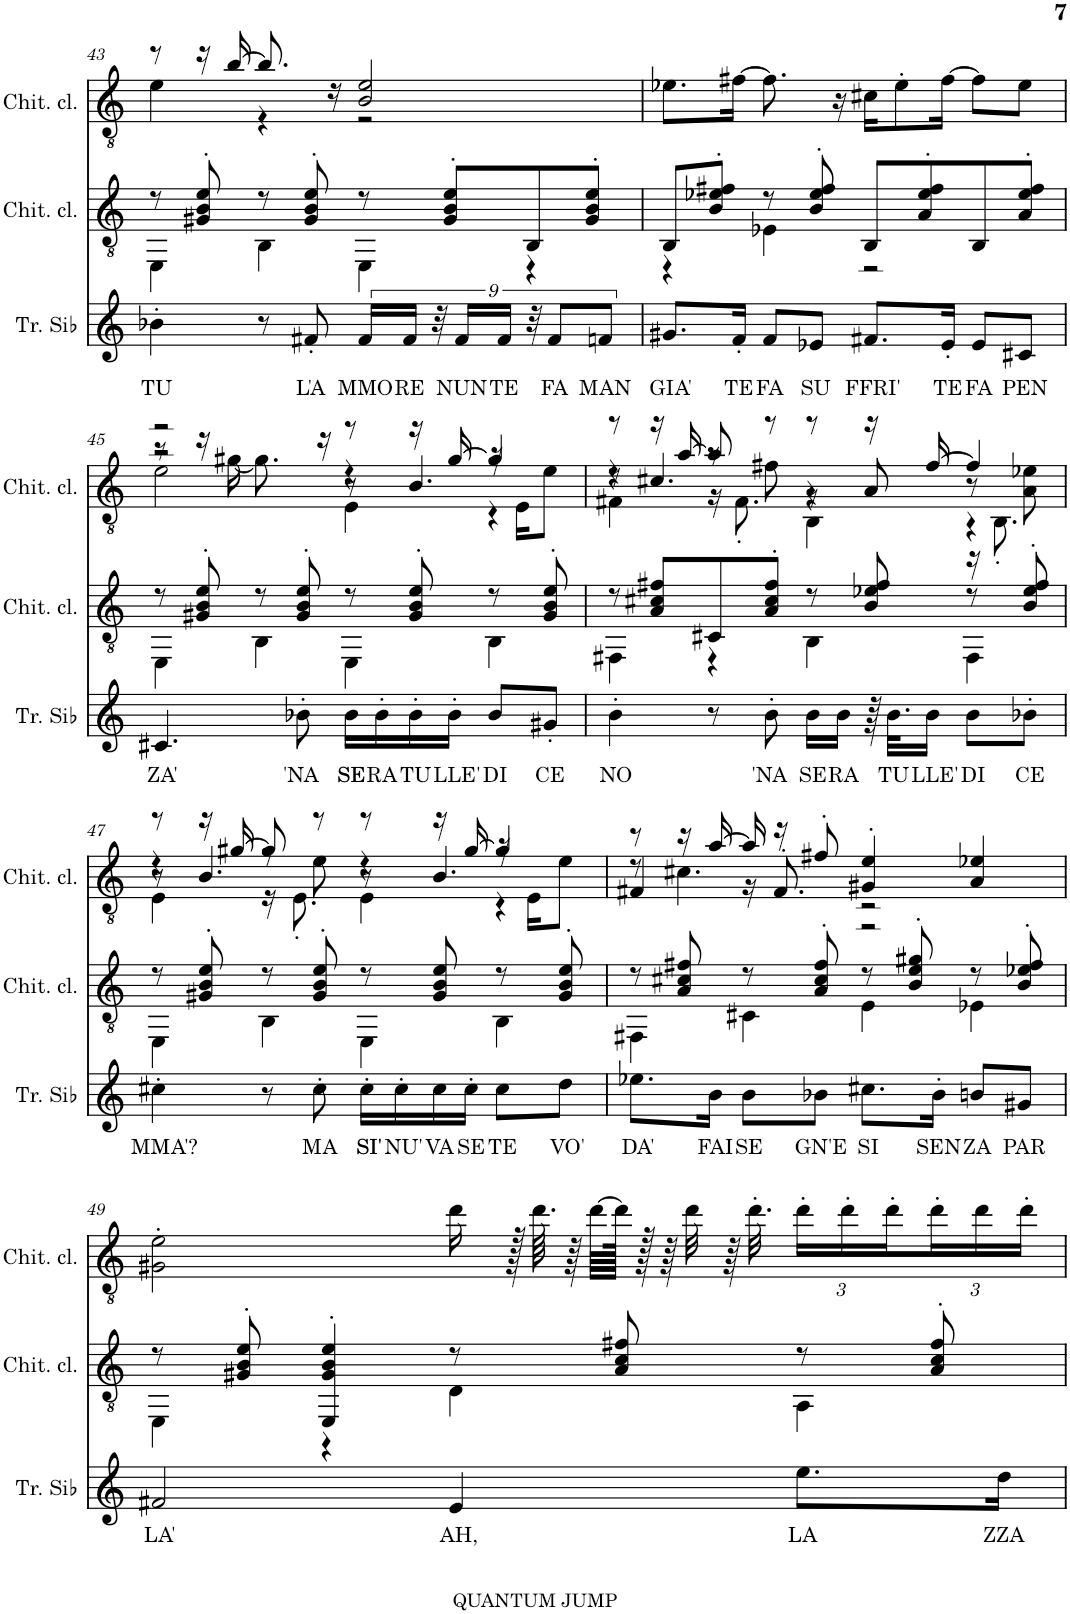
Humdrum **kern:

**kern	**text	**kern	**kern
*part3	*part3	*part2	*part1
*staff3	*staff3	*staff2	*staff1
*I"Tromba in Sib	*	*I"Chitarra classica	*I"Chitarra acustica, LAZZARELLA
*I'Tr. Sib	*	*I'Chit. cl.	*I'Chit. cl.
!!LO:PB:g=z
*clefG2	*	*clefGv2	*clefGv2
*Trd1c2	*	*	*
*k[]	*	*k[]	*k[]
*M4/4	*	*M4/4	*M4/4
=43	=43	=43	=43
!	!LO:LY:b	!	!
*	*	*^	*^
4b-X'\	TU	8r	4EE\	8r	4e\
.	.	8G#X/' 8B/' 8e/'	.	16r	.
.	.	.	.	[16b/	.
8r	.	8r	4BB\	8.b/]	4r
!	!LO:LY:b	!	!	!	!
8f#X'/	L'A	8G#/' 8B/' 8e/'	.	.	.
.	.	.	.	16r	.
!	!LO:LY:b	!	!	!	!
18f#/LL	MMO	8r	4EE\	2B/ 2e/	2r
!	!LO:LY:b	!	!	!	!
18f#/JJ	RE	.	.	.	.
36r	.	.	.	.	.
.	.	8G#/' 8B/' 8e/'L	.	.	.
!	!LO:LY:b	!	!	!	!
18f#/LL	NUN	.	.	.	.
!	!LO:LY:b	!	!	!	!
18f#/JJ	TE	.	.	.	.
36r	.	8BB/	4r	.	.
!	!LO:LY:b	!	!	!	!
9f#/L	FA	.	.	.	.
.	.	8G#/' 8B/' 8e/'J	.	.	.
!	!LO:LY:b	!	!	!	!
9fn/J	MAN	.	.	.	.
*	*	*	*	*v	*v
=44	=44	=44	=44	=44
!	!LO:LY:b	!	!	!
8.g#X/L	GIA'	8BB/L	4r	8.e-X\L
.	.	8B/' 8e-X/' 8f#X/'J	.	.
!	!LO:LY:b	!	!	!
16f'/Jk	TE	.	.	[16f#X\Jk
!	!LO:LY:b	!	!	!
8f/L	FA	8r	4E-X\	8.f#\]
!	!LO:LY:b	!	!	!
8e-X/J	SU	8B/' 8e-/' 8f#/'	.	.
.	.	.	.	16r
!	!LO:LY:b	!	!	!
8.f#X/L	FFRI'	8BB/L	2r	16c#X\KL
.	.	.	.	8e-'\
.	.	8A/' 8e-/' 8f#/'	.	.
!	!LO:LY:b	!	!	!
16e-'/Jk	TE	.	.	[16f#\Jk
!	!LO:LY:b	!	!	!
8e-/L	FA	8BB/	.	8f#\L]
!	!LO:LY:b	!	!	!
8c#X/J	PEN	8A/' 8e-/' 8f#/'J	.	8e-\J
!!LO:LB:g=z
=45	=45	=45	=45	=45
!	!LO:LY:b	!	!	!
*	*	*	*	*^
*	*	*	*	*	*^
*	*	*	*	*	*	*^
4.c#X/	ZA'	8r	4EE\	2r	8r	2r	2e\
.	.	8G#X/' 8B/' 8e/'	.	.	16r	.	.
.	.	.	.	.	[16g#X\	.	.
.	.	8r	4BB\	.	8.g#\]	.	.
!	!LO:LY:b	!	!	!	!	!	!
8b-X'\	'NA	8G#/' 8B/' 8e/'	.	.	.	.	.
.	.	.	.	.	16r	.	.
!	!LO:LY:b	!	!	!	!	!	!
16b-\LL	SE	8r	4EE\	8r	4r	8r	4E\
!	!LO:LY:b	!	!	!	!	!	!
16b-'\	RA	.	.	.	.	.	.
!	!LO:LY:b	!	!	!	!	!	!
16b-'\	TU	8G#/' 8B/' 8e/'	.	16r	.	4.B/	.
!	!LO:LY:b	!	!	!	!	!	!
16b-'\JJ	LLE'	.	.	[16g#/	.	.	.
!	!LO:LY:b	!	!	!	!	!	!
8b-/L	DI	8r	4BB\	4g#/]	16r	.	4r
.	.	.	.	.	16E\KL	.	.
!	!LO:LY:b	!	!	!	!	!	!
8g#X'/J	CE	8G#/' 8B/' 8e/'	.	.	8e\J	.	.
=46	=46	=46	=46	=46	=46	=46	=46
!	!LO:LY:b	!	!	!	!	!	!
4b'\	NO	8r	4FF#X\	8r	4r	8r	4F#X\
.	.	8A/ 8c#X/ 8f#X/L	.	16r	.	4.c#X/	.
.	.	.	.	[16a/	.	.	.
8r	.	8C#X/	4r	8a/]	8r	.	16r
.	.	.	.	.	.	.	8.F#'\
!	!LO:LY:b	!	!	!	!	!	!
8b'\	'NA	8A/' 8c#/' 8f#/'J	.	8r	8f#X\	.	.
!	!LO:LY:b	!	!	!	!	!	!
16b\LL	SE	8r	4BB\	8r	4r	8r	4BB\
!	!LO:LY:b	!	!	!	!	!	!
16b\JJ	RA	.	.	.	.	.	.
64r	.	8B/ 8e-X/ 8f#/	.	16r	.	8A/	.
!	!LO:LY:b	!	!	!	!	!	!
32.b\KLL	TU	.	.	.	.	.	.
!	!LO:LY:b	!	!	!	!	!	!
16b\JJ	LLE'	.	.	[16f#/	.	.	.
!	!LO:LY:b	!	!	!	!	!	!
8b\L	DI	8r	4FF#\	4f#/]	8r	4r	16r
.	.	.	.	.	.	.	8.BB'\
!	!LO:LY:b	!	!	!	!	!	!
8b-X'\J	CE	8B/' 8e-/' 8f#/'	.	.	8A\ 8e-X\	.	.
!!LO:LB:g=z	!!	!!	!!
=47	=47	=47	=47	=47	=47	=47	=47
!	!LO:LY:b	!	!	!	!	!	!
4cc#X'\	MMA'?	8r	4EE\	8r	4r	8r	4E\
.	.	8G#X/' 8B/' 8e/'	.	16r	.	4.B/	.
.	.	.	.	[16g#X/	.	.	.
8r	.	8r	4BB\	8g#/]	8r	.	16r
.	.	.	.	.	.	.	8.E'\
!	!LO:LY:b	!	!	!	!	!	!
8cc#'\	MA	8G#/' 8B/' 8e/'	.	8r	8e\	.	.
!	!LO:LY:b	!	!	!	!	!	!
16cc#'\LL	SI'	8r	4EE\	8r	4r	8r	4E\
!	!LO:LY:b	!	!	!	!	!	!
16cc#'\	NU'	.	.	.	.	.	.
!	!LO:LY:b	!	!	!	!	!	!
16cc#\	VA	8G#/ 8B/ 8e/	.	16r	.	4.B/	.
!	!LO:LY:b	!	!	!	!	!	!
16cc#'\JJ	SE	.	.	[16g#/	.	.	.
!	!LO:LY:b	!	!	!	!	!	!
8cc#\L	TE	8r	4BB\	4g#/]	16r	.	4r
.	.	.	.	.	16E\KL	.	.
!	!LO:LY:b	!	!	!	!	!	!
8dd\J	VO'	8G#/' 8B/' 8e/'	.	.	8e\J	.	.
*	*	*	*	*	*v	*v	*v
=48	=48	=48	=48	=48	=48
!	!LO:LY:b	!	!	!	!
*	*	*	*	*	*^
8.ee-X\L	DA'	8r	4FF#X\	8r	8r	4F#X/
.	.	8A/ 8c#X/ 8f#X/	.	16r	4.c#X\	.
!	!LO:LY:b	!	!	!	!	!
16b\Jk	FAI	.	.	[16a/	.	.
!	!LO:LY:b	!	!	!	!	!
8b\L	SE	8r	4C#X\	16a/]	.	16r
.	.	.	.	16r	.	8.F#'/
!	!LO:LY:b	!	!	!	!	!
8b-X\J	GN'E	8A/' 8c#/' 8f#/'	.	8f#X'/	.	.
!	!LO:LY:b	!	!	!	!	!
8.cc#X\L	SI	8r	4E\	4G#X/' 4e/'	2r	2r
.	.	8B/' 8e/' 8g#X/'	.	.	.	.
!	!LO:LY:b	!	!	!	!	!
16b-'\Jk	SEN	.	.	.	.	.
!	!LO:LY:b	!	!	!	!	!
8bn/L	ZA	8r	4E-X\	4A/ 4e-X/	.	.
!	!LO:LY:b	!	!	!	!	!
8g#X/J	PAR	8B/' 8e-X/' 8f#/'	.	.	.	.
*	*	*	*	*v	*v	*v
!!LO:LB:g=z
=49	=49	=49	=49	=49
!	!LO:LY:b	!	!	!
2f#X/	LA'	8r	4EE\	2G#X\' 2e\'
.	.	8G#X/' 8B/' 8e/'	.	.
.	.	4EE/' 4G#/' 4B/' 4e/'	4r	.
!	!LO:LY:b	!	!	!
4e/	AH,	8r	4D\	16dd\
.	.	.	.	128r
.	.	.	.	64.dd\
.	.	.	.	64r
.	.	.	.	[64dd\LLLL
.	.	8A/ 8c/ 8f#X/	.	128dd\JJJJk]
.	.	.	.	128r
.	.	.	.	64r
.	.	.	.	32dd\
.	.	.	.	64r
.	.	.	.	32.dd'\
!	!LO:LY:b	!	!	!
*	*	*	*	*Xbrackettup
8.ee\L	LA	8r	4AA\	24dd'\LL
.	.	.	.	24dd'\
.	.	.	.	24dd'\
.	.	8A/' 8c/' 8f#/'	.	24dd'\
.	.	.	.	24dd\
!	!LO:LY:b	!	!	!
16dd\Jk	ZZA	.	.	.
.	.	.	.	24dd'\JJ
*	*	*v	*v	*
=	=	=	=
*-	*-	*-	*-
